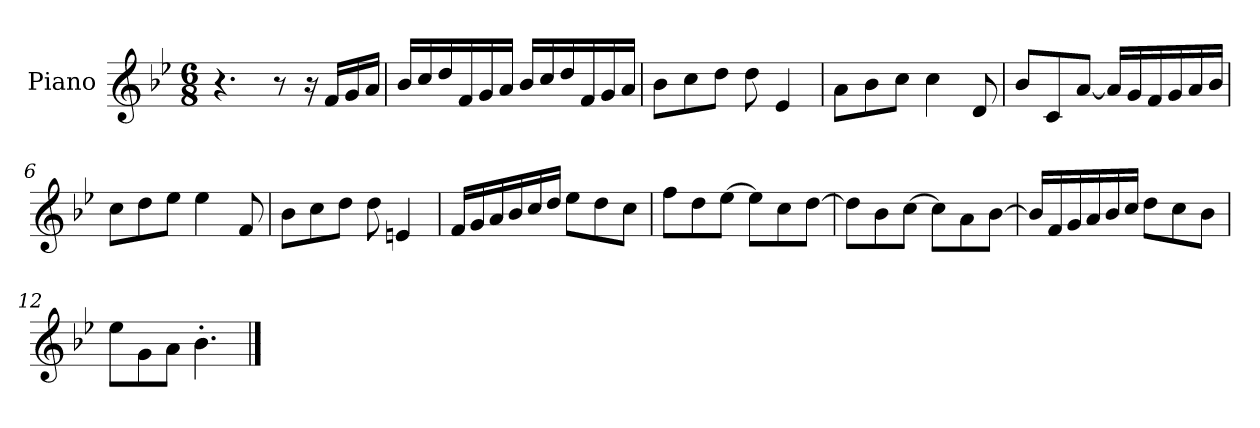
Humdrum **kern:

**kern
*part1
*staff1
*I"Piano
*I'Pno.
*clefG2
*k[b-e-]
*M6/8
*MM120
=1
4.r
8r
16r
16f/LL
16g/
16a/JJ
=2
16b-/LL
16cc/
16dd/
16f/
16g/
16a/JJ
16b-/LL
16cc/
16dd/
16f/
16g/
16a/JJ
=3
8b-\L
8cc\
8dd\J
8dd\
4e-/
=4
8a\L
8b-\
8cc\J
4cc\
8d/
=5
8b-/L
8c/
[8a/J
16a/LL]
16g/
16f/
16g/
16a/
16b-/JJ
=6
8cc\L
8dd\
8ee-\J
4ee-\
8f/
!!LO:LB:g=z
=7
8b-\L
8cc\
8dd\J
8dd\
4en/
=8
16f/LL
16g/
16a/
16b-/
16cc/
16dd/JJ
8ee-\L
8dd\
8cc\J
=9
8ff\L
8dd\
[8ee-\J
8ee-\L]
8cc\
[8dd\J
=10
8dd\L]
8b-\
[8cc\J
8cc\L]
8a\
[8b-\J
=11
16b-/LL]
16f/
16g/
16a/
16b-/
16cc/JJ
8dd\L
8cc\
8b-\J
=12
8ee-\L
8g\
8a\J
4.b-'\
==
*-
